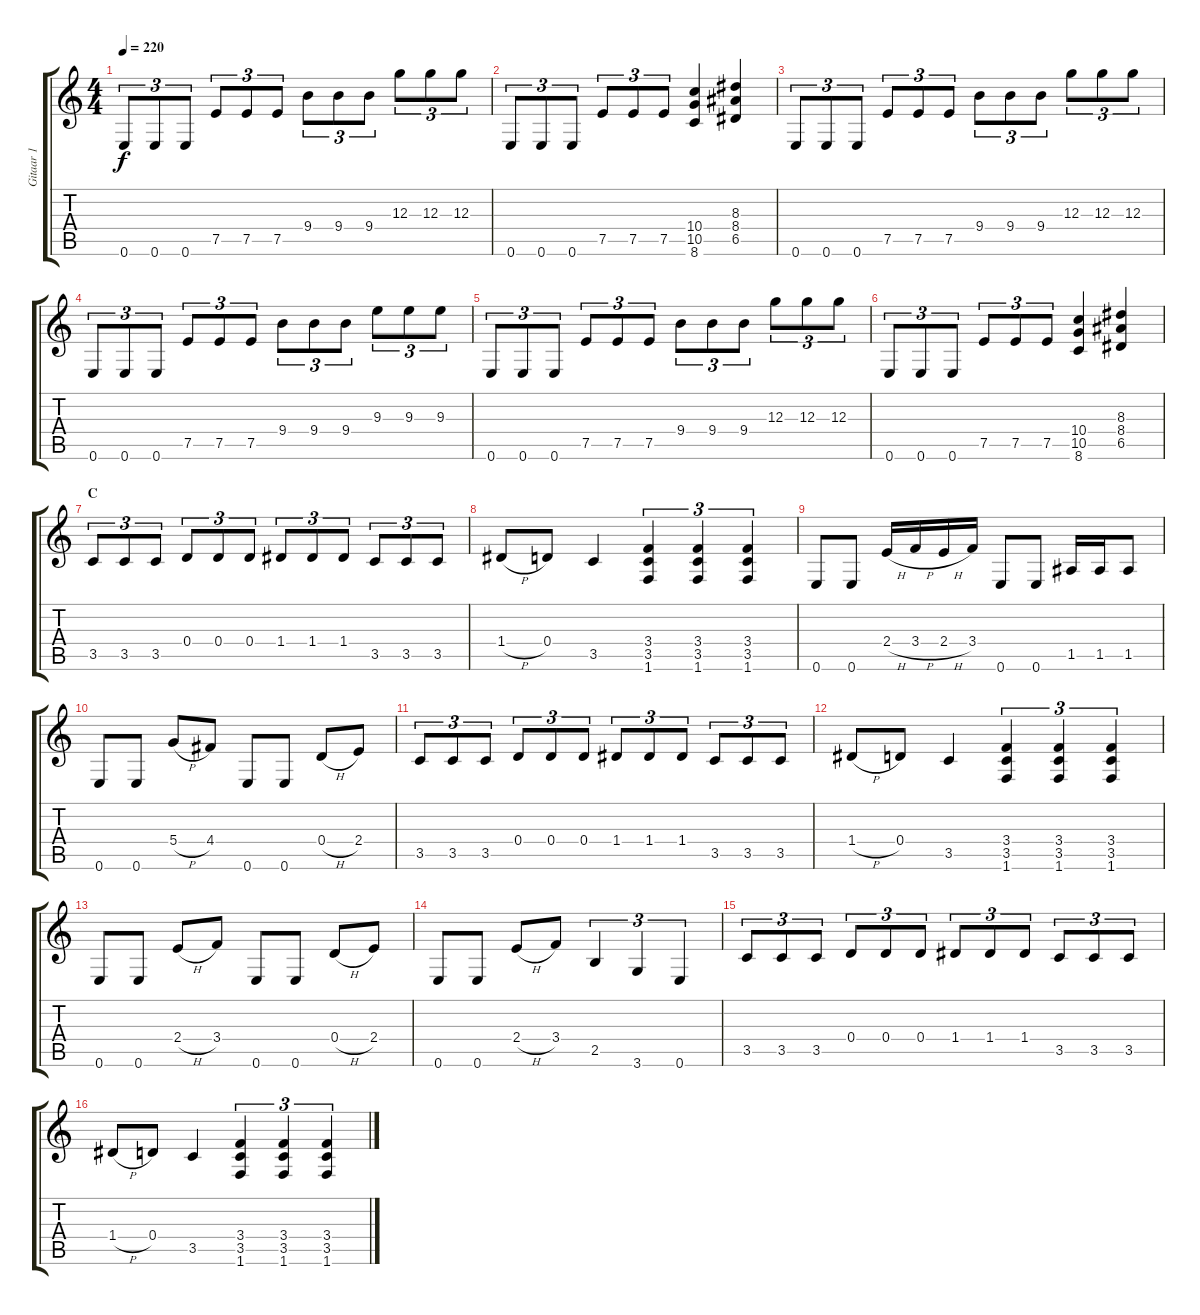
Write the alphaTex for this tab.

\track ("Gitaar 1" "Gitaar 1") {instrument overdrivenguitar}
\staff {score tabs}
\tuning (E4 B3 G3 D3 A2 E2) {hide}
\ts (4 4)
\tempo 220
\clef g2
\ks c
0.6.8{tu (3 2) dy f} 0.6.8{tu (3 2)} 0.6.8{tu (3 2)} 7.5.8{tu (3 2)} 7.5.8{tu (3 2)} 7.5.8{tu (3 2)} 9.4.8{tu (3 2)} 9.4.8{tu (3 2)} 9.4.8{tu (3 2)} 12.3.8{tu (3 2)} 12.3.8{tu (3 2)} 12.3.8{tu (3 2)} |
0.6.8{tu (3 2)} 0.6.8{tu (3 2)} 0.6.8{tu (3 2)} 7.5.8{tu (3 2)} 7.5.8{tu (3 2)} 7.5.8{tu (3 2)} (10.4 10.5 8.6).4 (8.3 8.4 6.5).4 |
0.6.8{tu (3 2)} 0.6.8{tu (3 2)} 0.6.8{tu (3 2)} 7.5.8{tu (3 2)} 7.5.8{tu (3 2)} 7.5.8{tu (3 2)} 9.4.8{tu (3 2)} 9.4.8{tu (3 2)} 9.4.8{tu (3 2)} 12.3.8{tu (3 2)} 12.3.8{tu (3 2)} 12.3.8{tu (3 2)} |
0.6.8{tu (3 2)} 0.6.8{tu (3 2)} 0.6.8{tu (3 2)} 7.5.8{tu (3 2)} 7.5.8{tu (3 2)} 7.5.8{tu (3 2)} 9.4.8{tu (3 2)} 9.4.8{tu (3 2)} 9.4.8{tu (3 2)} 9.3.8{tu (3 2)} 9.3.8{tu (3 2)} 9.3.8{tu (3 2)} |
0.6.8{tu (3 2)} 0.6.8{tu (3 2)} 0.6.8{tu (3 2)} 7.5.8{tu (3 2)} 7.5.8{tu (3 2)} 7.5.8{tu (3 2)} 9.4.8{tu (3 2)} 9.4.8{tu (3 2)} 9.4.8{tu (3 2)} 12.3.8{tu (3 2)} 12.3.8{tu (3 2)} 12.3.8{tu (3 2)} |
0.6.8{tu (3 2)} 0.6.8{tu (3 2)} 0.6.8{tu (3 2)} 7.5.8{tu (3 2)} 7.5.8{tu (3 2)} 7.5.8{tu (3 2)} (10.4 10.5 8.6).4 (8.3 8.4 6.5).4 |
\section ("" "C")
3.5.8{tu (3 2)} 3.5.8{tu (3 2)} 3.5.8{tu (3 2)} 0.4.8{tu (3 2)} 0.4.8{tu (3 2)} 0.4.8{tu (3 2)} 1.4.8{tu (3 2)} 1.4.8{tu (3 2)} 1.4.8{tu (3 2)} 3.5.8{tu (3 2)} 3.5.8{tu (3 2)} 3.5.8{tu (3 2)} |
1.4{h}.8 0.4.8 3.5.4 (3.4 3.5 1.6).4{tu (3 2)} (3.4 3.5 1.6).4{tu (3 2)} (3.4 3.5 1.6).4{tu (3 2)} |
0.6.8 0.6.8 2.4{h}.16 3.4{h}.16 2.4{h}.16 3.4.16 0.6.8 0.6.8 1.5.16 1.5.16 1.5.8 |
0.6.8 0.6.8 5.4{h}.8 4.4.8 0.6.8 0.6.8 0.4{h}.8 2.4.8 |
3.5.8{tu (3 2)} 3.5.8{tu (3 2)} 3.5.8{tu (3 2)} 0.4.8{tu (3 2)} 0.4.8{tu (3 2)} 0.4.8{tu (3 2)} 1.4.8{tu (3 2)} 1.4.8{tu (3 2)} 1.4.8{tu (3 2)} 3.5.8{tu (3 2)} 3.5.8{tu (3 2)} 3.5.8{tu (3 2)} |
1.4{h}.8 0.4.8 3.5.4 (3.4 3.5 1.6).4{tu (3 2)} (3.4 3.5 1.6).4{tu (3 2)} (3.4 3.5 1.6).4{tu (3 2)} |
0.6.8 0.6.8 2.4{h}.8 3.4.8 0.6.8 0.6.8 0.4{h}.8 2.4.8 |
0.6.8 0.6.8 2.4{h}.8 3.4.8 2.5.4{tu (3 2)} 3.6.4{tu (3 2)} 0.6.4{tu (3 2)} |
3.5.8{tu (3 2)} 3.5.8{tu (3 2)} 3.5.8{tu (3 2)} 0.4.8{tu (3 2)} 0.4.8{tu (3 2)} 0.4.8{tu (3 2)} 1.4.8{tu (3 2)} 1.4.8{tu (3 2)} 1.4.8{tu (3 2)} 3.5.8{tu (3 2)} 3.5.8{tu (3 2)} 3.5.8{tu (3 2)} |
1.4{h}.8 0.4.8 3.5.4 (3.4 3.5 1.6).4{tu (3 2)} (3.4 3.5 1.6).4{tu (3 2)} (3.4 3.5 1.6).4{tu (3 2)}
